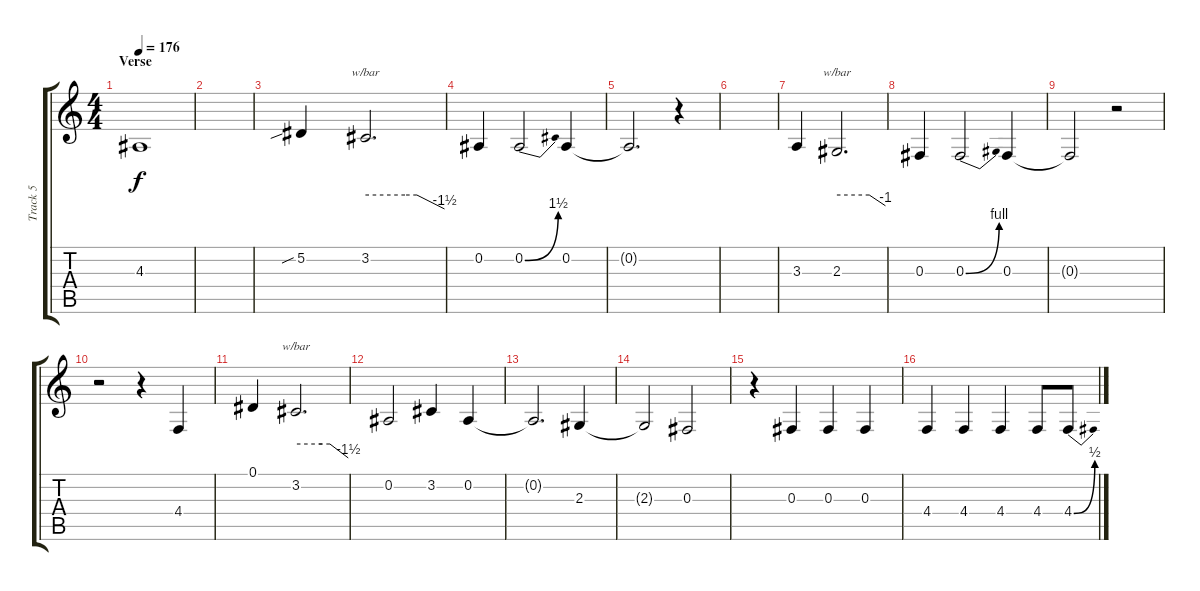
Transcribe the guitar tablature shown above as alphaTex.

\track ("Track 5" "Track 5") {instrument lead2sawtooth}
\staff {score tabs}
\tuning (Eb4 Bb3 Gb3 Db3 Ab2 Eb2) {hide}
\ts (4 4)
\section ("" "Verse")
\tempo 176
\clef g2
\ks c
4.3.1{dy f} |
|
5.2{sib}.4 3.2.2{d tbe (custom default 0 0 30 0 39 0 60 -6)} |
0.2.4 0.2{be (bend 0 0 60 6)}.2 0.2.4 |
0.2{t}.2{d} r.4 |
|
3.3.4 2.3.2{d tbe (custom default 0 0 40 0 60 -4)} |
0.3.4 0.3{be (bend 0 0 60 4)}.2 0.3.4 |
0.3{t}.2 r.2 |
r.2 r.4 4.4.4 |
0.1.4 3.2.2{d tbe (custom default 0 0 30 0 39 0 60 -6)} |
0.2.2 3.2.4 0.2.4 |
0.2{t}.2{d} 2.3.4 |
2.3{t}.2 0.3.2 |
r.4 0.3.4 0.3.4 0.3.4 |
4.4.4 4.4.4 4.4.4 4.4.8 4.4{be (bend 0 0 60 2)}.8
